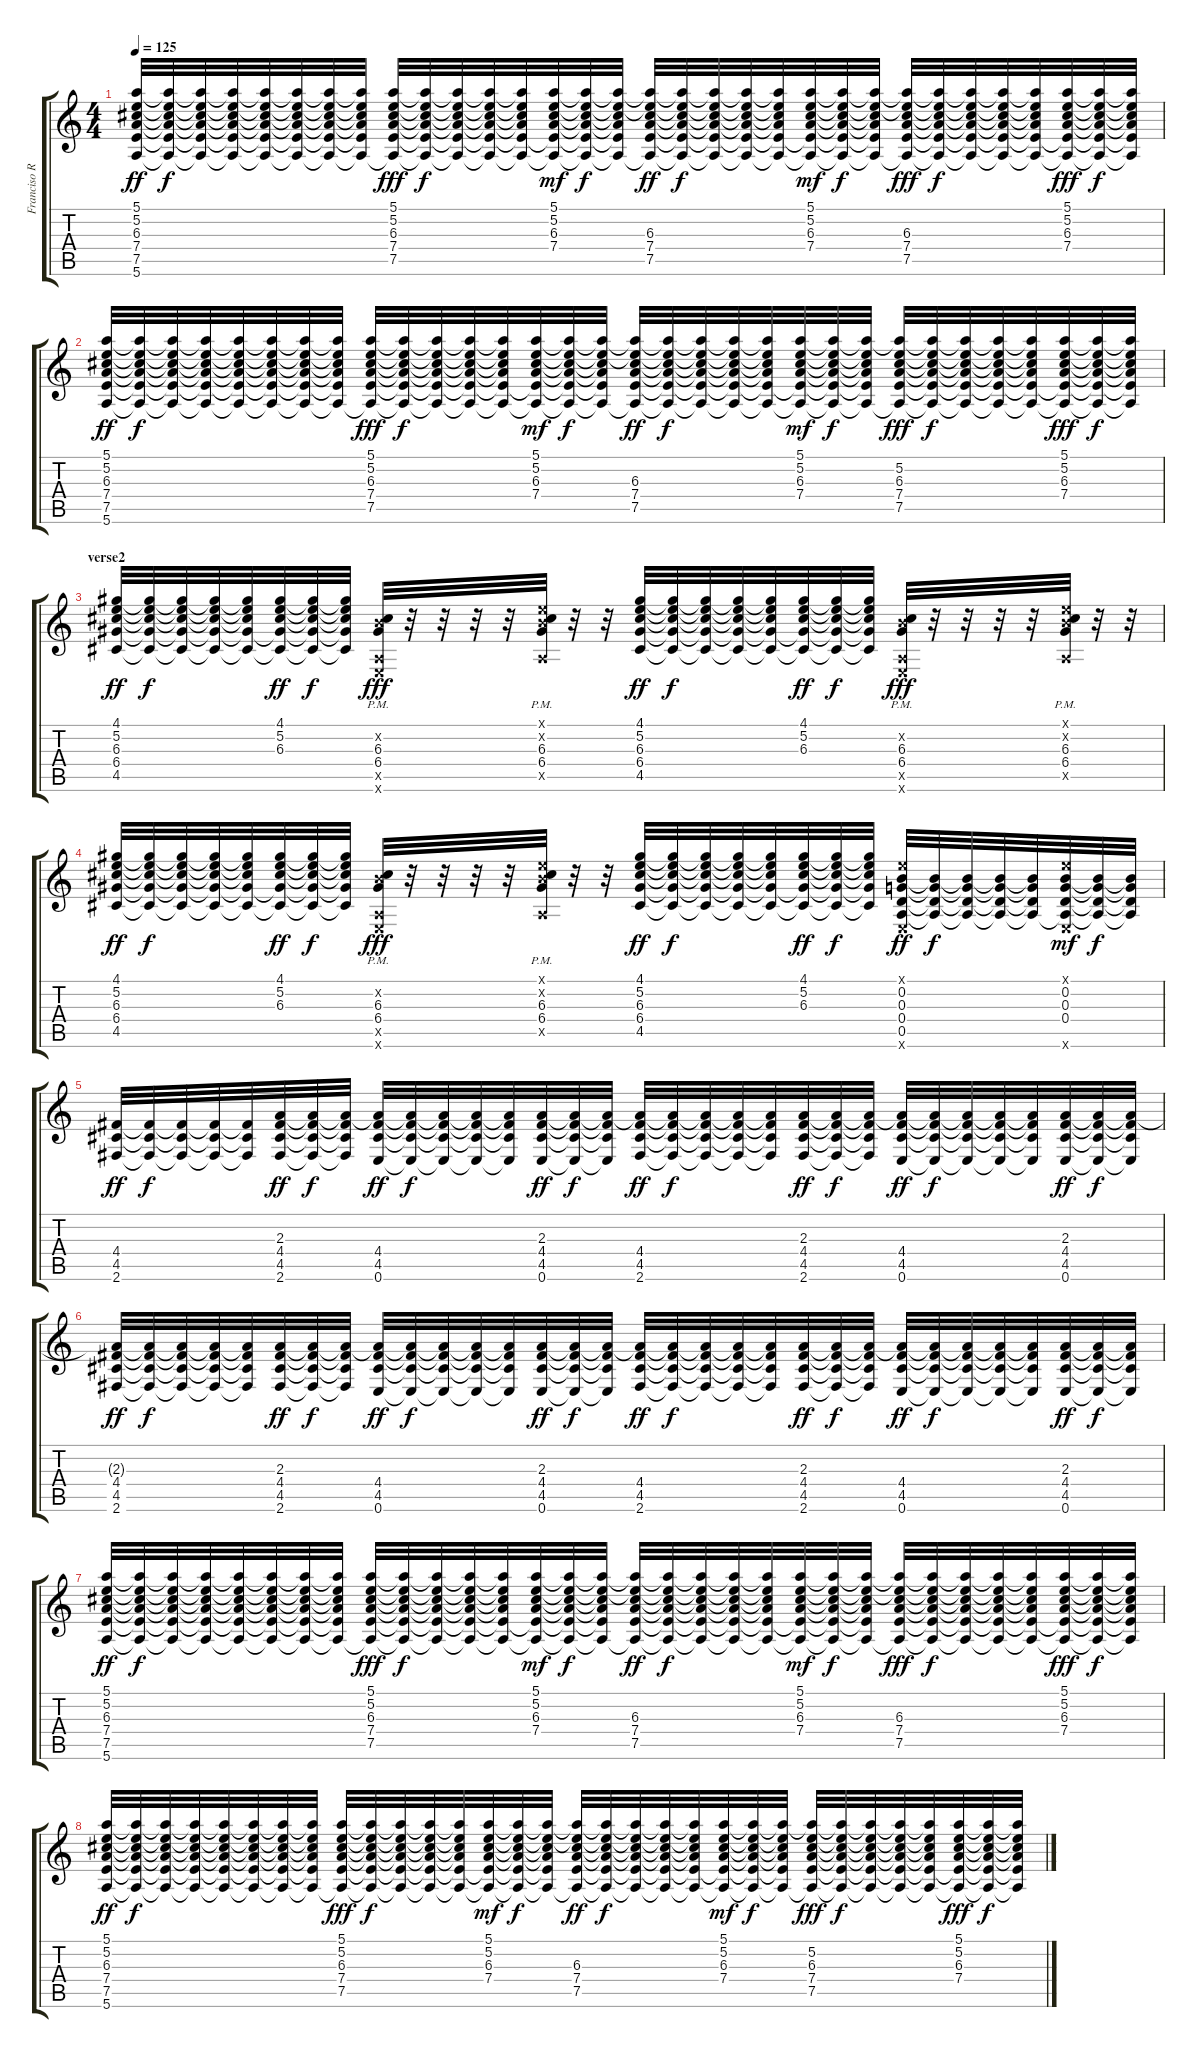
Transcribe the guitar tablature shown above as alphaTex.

\track ("Franciso Risso E mayor" "Franciso R") {instrument distortionguitar}
\staff {score tabs}
\tuning (E4 B3 G3 D3 A2 E2) {hide}
\ts (4 4)
\tempo 125
\clef g2
\ks c
(5.1 5.2 6.3 7.4 7.5 5.6).32{dy ff} (5.1{t} 5.2{t} 6.3{t} 7.4{t} 7.5{t} 5.6{t}).32{dy f} (5.1{t} 5.2{t} 6.3{t} 7.4{t} 7.5{t} 5.6{t}).32 (5.1{t} 5.2{t} 6.3{t} 7.4{t} 7.5{t} 5.6{t}).32 (5.1{t} 5.2{t} 6.3{t} 7.4{t} 7.5{t} 5.6{t}).32 (5.1{t} 5.2{t} 6.3{t} 7.4{t} 7.5{t} 5.6{t}).32 (5.1{t} 5.2{t} 6.3{t} 7.4{t} 7.5{t} 5.6{t}).32 (5.1{t} 5.2{t} 6.3{t} 7.4{t} 7.5{t} 5.6{t}).32 (5.1 5.2 6.3 7.4 7.5 5.6{t}).32{dy fff} (5.1{t} 5.2{t} 6.3{t} 7.4{t} 7.5{t} 5.6{t}).32{dy f} (5.1{t} 5.2{t} 6.3{t} 7.4{t} 7.5{t} 5.6{t}).32 (5.1{t} 5.2{t} 6.3{t} 7.4{t} 7.5{t} 5.6{t}).32 (5.1{t} 5.2{t} 6.3{t} 7.4{t} 7.5{t} 5.6{t}).32 (5.1 5.2 6.3 7.4 7.5{t} 5.6{t}).32{dy mf} (5.1{t} 5.2{t} 6.3{t} 7.4{t} 7.5{t} 5.6{t}).32{dy f} (5.1{t} 5.2{t} 6.3{t} 7.4{t} 7.5{t} 5.6{t}).32 (5.1{t} 5.2{t} 6.3 7.4 7.5 5.6{t}).32{dy ff} (5.1{t} 5.2{t} 6.3{t} 7.4{t} 7.5{t} 5.6{t}).32{dy f} (5.1{t} 5.2{t} 6.3{t} 7.4{t} 7.5{t} 5.6{t}).32 (5.1{t} 5.2{t} 6.3{t} 7.4{t} 7.5{t} 5.6{t}).32 (5.1{t} 5.2{t} 6.3{t} 7.4{t} 7.5{t} 5.6{t}).32 (5.1 5.2 6.3 7.4 7.5{t} 5.6{t}).32{dy mf} (5.1{t} 5.2{t} 6.3{t} 7.4{t} 7.5{t} 5.6{t}).32{dy f} (5.1{t} 5.2{t} 6.3{t} 7.4{t} 7.5{t} 5.6{t}).32 (5.1{t} 5.2{t} 6.3 7.4 7.5 5.6{t}).32{dy fff} (5.1{t} 5.2{t} 6.3{t} 7.4{t} 7.5{t} 5.6{t}).32{dy f} (5.1{t} 5.2{t} 6.3{t} 7.4{t} 7.5{t} 5.6{t}).32 (5.1{t} 5.2{t} 6.3{t} 7.4{t} 7.5{t} 5.6{t}).32 (5.1{t} 5.2{t} 6.3{t} 7.4{t} 7.5{t} 5.6{t}).32 (5.1 5.2 6.3 7.4 7.5{t} 5.6{t}).32{dy fff} (5.1{t} 5.2{t} 6.3{t} 7.4{t} 7.5{t} 5.6{t}).32{dy f} (5.1{t} 5.2{t} 6.3{t} 7.4{t} 7.5{t} 5.6{t}).32 |
(5.1 5.2 6.3 7.4 7.5 5.6).32{dy ff} (5.1{t} 5.2{t} 6.3{t} 7.4{t} 7.5{t} 5.6{t}).32{dy f} (5.1{t} 5.2{t} 6.3{t} 7.4{t} 7.5{t} 5.6{t}).32 (5.1{t} 5.2{t} 6.3{t} 7.4{t} 7.5{t} 5.6{t}).32 (5.1{t} 5.2{t} 6.3{t} 7.4{t} 7.5{t} 5.6{t}).32 (5.1{t} 5.2{t} 6.3{t} 7.4{t} 7.5{t} 5.6{t}).32 (5.1{t} 5.2{t} 6.3{t} 7.4{t} 7.5{t} 5.6{t}).32 (5.1{t} 5.2{t} 6.3{t} 7.4{t} 7.5{t} 5.6{t}).32 (5.1 5.2 6.3 7.4 7.5 5.6{t}).32{dy fff} (5.1{t} 5.2{t} 6.3{t} 7.4{t} 7.5{t} 5.6{t}).32{dy f} (5.1{t} 5.2{t} 6.3{t} 7.4{t} 7.5{t} 5.6{t}).32 (5.1{t} 5.2{t} 6.3{t} 7.4{t} 7.5{t} 5.6{t}).32 (5.1{t} 5.2{t} 6.3{t} 7.4{t} 7.5{t} 5.6{t}).32 (5.1 5.2 6.3 7.4 7.5{t} 5.6{t}).32{dy mf} (5.1{t} 5.2{t} 6.3{t} 7.4{t} 7.5{t} 5.6{t}).32{dy f} (5.1{t} 5.2{t} 6.3{t} 7.4{t} 7.5{t} 5.6{t}).32 (5.1{t} 5.2{t} 6.3 7.4 7.5 5.6{t}).32{dy ff} (5.1{t} 5.2{t} 6.3{t} 7.4{t} 7.5{t} 5.6{t}).32{dy f} (5.1{t} 5.2{t} 6.3{t} 7.4{t} 7.5{t} 5.6{t}).32 (5.1{t} 5.2{t} 6.3{t} 7.4{t} 7.5{t} 5.6{t}).32 (5.1{t} 5.2{t} 6.3{t} 7.4{t} 7.5{t} 5.6{t}).32 (5.1 5.2 6.3 7.4 7.5{t} 5.6{t}).32{dy mf} (5.1{t} 5.2{t} 6.3{t} 7.4{t} 7.5{t} 5.6{t}).32{dy f} (5.1{t} 5.2{t} 6.3{t} 7.4{t} 7.5{t} 5.6{t}).32 (5.1{t} 5.2 6.3 7.4 7.5 5.6{t}).32{dy fff} (5.1{t} 5.2{t} 6.3{t} 7.4{t} 7.5{t} 5.6{t}).32{dy f} (5.1{t} 5.2{t} 6.3{t} 7.4{t} 7.5{t} 5.6{t}).32 (5.1{t} 5.2{t} 6.3{t} 7.4{t} 7.5{t} 5.6{t}).32 (5.1{t} 5.2{t} 6.3{t} 7.4{t} 7.5{t} 5.6{t}).32 (5.1 5.2 6.3 7.4 7.5{t} 5.6{t}).32{dy fff} (5.1{t} 5.2{t} 6.3{t} 7.4{t} 7.5{t} 5.6{t}).32{dy f} (5.1{t} 5.2{t} 6.3{t} 7.4{t} 7.5{t} 5.6{t}).32 |
\section ("" "verse2")
(4.1 5.2 6.3 6.4 4.5).32{dy ff} (4.1{t} 5.2{t} 6.3{t} 6.4{t} 4.5{t}).32{dy f} (4.1{t} 5.2{t} 6.3{t} 6.4{t} 4.5{t}).32 (4.1{t} 5.2{t} 6.3{t} 6.4{t} 4.5{t}).32 (4.1{t} 5.2{t} 6.3{t} 6.4{t} 4.5{t}).32 (4.1 5.2 6.3 6.4{t} 4.5{t}).32{dy ff} (4.1{t} 5.2{t} 6.3{t} 6.4{t} 4.5{t}).32{dy f} (4.1{t} 5.2{t} 6.3{t} 6.4{t} 4.5{t}).32 (0.2{x} 6.3{pm} 6.4{pm} 0.5{x} 0.6{x}).32{dy fff} r.32 r.32 r.32 r.32 (0.1{x} 0.2{x} 6.3{pm} 6.4{pm} 0.5{x}).32 r.32 r.32 (4.1 5.2 6.3 6.4 4.5).32{dy ff} (4.1{t} 5.2{t} 6.3{t} 6.4{t} 4.5{t}).32{dy f} (4.1{t} 5.2{t} 6.3{t} 6.4{t} 4.5{t}).32 (4.1{t} 5.2{t} 6.3{t} 6.4{t} 4.5{t}).32 (4.1{t} 5.2{t} 6.3{t} 6.4{t} 4.5{t}).32 (4.1 5.2 6.3 6.4{t} 4.5{t}).32{dy ff} (4.1{t} 5.2{t} 6.3{t} 6.4{t} 4.5{t}).32{dy f} (4.1{t} 5.2{t} 6.3{t} 6.4{t} 4.5{t}).32 (0.2{x} 6.3{pm} 6.4{pm} 0.5{x} 0.6{x}).32{dy fff} r.32 r.32 r.32 r.32 (0.1{x} 0.2{x} 6.3{pm} 6.4{pm} 0.5{x}).32 r.32 r.32 |
(4.1 5.2 6.3 6.4 4.5).32{dy ff} (4.1{t} 5.2{t} 6.3{t} 6.4{t} 4.5{t}).32{dy f} (4.1{t} 5.2{t} 6.3{t} 6.4{t} 4.5{t}).32 (4.1{t} 5.2{t} 6.3{t} 6.4{t} 4.5{t}).32 (4.1{t} 5.2{t} 6.3{t} 6.4{t} 4.5{t}).32 (4.1 5.2 6.3 6.4{t} 4.5{t}).32{dy ff} (4.1{t} 5.2{t} 6.3{t} 6.4{t} 4.5{t}).32{dy f} (4.1{t} 5.2{t} 6.3{t} 6.4{t} 4.5{t}).32 (0.2{x} 6.3{pm} 6.4{pm} 0.5{x} 0.6{x}).32{dy fff} r.32 r.32 r.32 r.32 (0.1{x} 0.2{x} 6.3{pm} 6.4{pm} 0.5{x}).32 r.32 r.32 (4.1 5.2 6.3 6.4 4.5).32{dy ff} (4.1{t} 5.2{t} 6.3{t} 6.4{t} 4.5{t}).32{dy f} (4.1{t} 5.2{t} 6.3{t} 6.4{t} 4.5{t}).32 (4.1{t} 5.2{t} 6.3{t} 6.4{t} 4.5{t}).32 (4.1{t} 5.2{t} 6.3{t} 6.4{t} 4.5{t}).32 (4.1 5.2 6.3 6.4{t} 4.5{t}).32{dy ff} (4.1{t} 5.2{t} 6.3{t} 6.4{t} 4.5{t}).32{dy f} (4.1{t} 5.2{t} 6.3{t} 6.4{t} 4.5{t}).32 (0.1{x} 0.2 0.3 0.4 0.5 0.6{x}).32{dy ff} (0.2{t} 0.3{t} 0.4{t} 0.5{t}).32{dy f} (0.2{t} 0.3{t} 0.4{t} 0.5{t}).32 (0.2{t} 0.3{t} 0.4{t} 0.5{t}).32 (0.2{t} 0.3{t} 0.4{t} 0.5{t}).32 (0.1{x} 0.2 0.3 0.4 0.5{t} 0.6{x}).32{dy mf} (0.2{t} 0.3{t} 0.4{t} 0.5{t}).32{dy f} (0.2{t} 0.3{t} 0.4{t} 0.5{t}).32 |
(4.4 4.5 2.6).32{dy ff} (4.4{t} 4.5{t} 2.6{t}).32{dy f} (4.4{t} 4.5{t} 2.6{t}).32 (4.4{t} 4.5{t} 2.6{t}).32 (4.4{t} 4.5{t} 2.6{t}).32 (2.3 4.4 4.5 2.6).32{dy ff} (2.3{t} 4.4{t} 4.5{t} 2.6{t}).32{dy f} (2.3{t} 4.4{t} 4.5{t} 2.6{t}).32 (2.3{t} 4.4 4.5 0.6).32{dy ff} (2.3{t} 4.4{t} 4.5{t} 0.6{t}).32{dy f} (2.3{t} 4.4{t} 4.5{t} 0.6{t}).32 (2.3{t} 4.4{t} 4.5{t} 0.6{t}).32 (2.3{t} 4.4{t} 4.5{t} 0.6{t}).32 (2.3 4.4 4.5 0.6).32{dy ff} (2.3{t} 4.4{t} 4.5{t} 0.6{t}).32{dy f} (2.3{t} 4.4{t} 4.5{t} 0.6{t}).32 (2.3{t} 4.4 4.5 2.6).32{dy ff} (2.3{t} 4.4{t} 4.5{t} 2.6{t}).32{dy f} (2.3{t} 4.4{t} 4.5{t} 2.6{t}).32 (2.3{t} 4.4{t} 4.5{t} 2.6{t}).32 (2.3{t} 4.4{t} 4.5{t} 2.6{t}).32 (2.3 4.4 4.5 2.6).32{dy ff} (2.3{t} 4.4{t} 4.5{t} 2.6{t}).32{dy f} (2.3{t} 4.4{t} 4.5{t} 2.6{t}).32 (2.3{t} 4.4 4.5 0.6).32{dy ff} (2.3{t} 4.4{t} 4.5{t} 0.6{t}).32{dy f} (2.3{t} 4.4{t} 4.5{t} 0.6{t}).32 (2.3{t} 4.4{t} 4.5{t} 0.6{t}).32 (2.3{t} 4.4{t} 4.5{t} 0.6{t}).32 (2.3 4.4 4.5 0.6).32{dy ff} (2.3{t} 4.4{t} 4.5{t} 0.6{t}).32{dy f} (2.3{t} 4.4{t} 4.5{t} 0.6{t}).32 |
(2.3{t} 4.4 4.5 2.6).32{dy ff} (2.3{t} 4.4{t} 4.5{t} 2.6{t}).32{dy f} (2.3{t} 4.4{t} 4.5{t} 2.6{t}).32 (2.3{t} 4.4{t} 4.5{t} 2.6{t}).32 (2.3{t} 4.4{t} 4.5{t} 2.6{t}).32 (2.3 4.4 4.5 2.6).32{dy ff} (2.3{t} 4.4{t} 4.5{t} 2.6{t}).32{dy f} (2.3{t} 4.4{t} 4.5{t} 2.6{t}).32 (2.3{t} 4.4 4.5 0.6).32{dy ff} (2.3{t} 4.4{t} 4.5{t} 0.6{t}).32{dy f} (2.3{t} 4.4{t} 4.5{t} 0.6{t}).32 (2.3{t} 4.4{t} 4.5{t} 0.6{t}).32 (2.3{t} 4.4{t} 4.5{t} 0.6{t}).32 (2.3 4.4 4.5 0.6).32{dy ff} (2.3{t} 4.4{t} 4.5{t} 0.6{t}).32{dy f} (2.3{t} 4.4{t} 4.5{t} 0.6{t}).32 (2.3{t} 4.4 4.5 2.6).32{dy ff} (2.3{t} 4.4{t} 4.5{t} 2.6{t}).32{dy f} (2.3{t} 4.4{t} 4.5{t} 2.6{t}).32 (2.3{t} 4.4{t} 4.5{t} 2.6{t}).32 (2.3{t} 4.4{t} 4.5{t} 2.6{t}).32 (2.3 4.4 4.5 2.6).32{dy ff} (2.3{t} 4.4{t} 4.5{t} 2.6{t}).32{dy f} (2.3{t} 4.4{t} 4.5{t} 2.6{t}).32 (2.3{t} 4.4 4.5 0.6).32{dy ff} (2.3{t} 4.4{t} 4.5{t} 0.6{t}).32{dy f} (2.3{t} 4.4{t} 4.5{t} 0.6{t}).32 (2.3{t} 4.4{t} 4.5{t} 0.6{t}).32 (2.3{t} 4.4{t} 4.5{t} 0.6{t}).32 (2.3 4.4 4.5 0.6).32{dy ff} (2.3{t} 4.4{t} 4.5{t} 0.6{t}).32{dy f} (2.3{t} 4.4{t} 4.5{t} 0.6{t}).32 |
(5.1 5.2 6.3 7.4 7.5 5.6).32{dy ff} (5.1{t} 5.2{t} 6.3{t} 7.4{t} 7.5{t} 5.6{t}).32{dy f} (5.1{t} 5.2{t} 6.3{t} 7.4{t} 7.5{t} 5.6{t}).32 (5.1{t} 5.2{t} 6.3{t} 7.4{t} 7.5{t} 5.6{t}).32 (5.1{t} 5.2{t} 6.3{t} 7.4{t} 7.5{t} 5.6{t}).32 (5.1{t} 5.2{t} 6.3{t} 7.4{t} 7.5{t} 5.6{t}).32 (5.1{t} 5.2{t} 6.3{t} 7.4{t} 7.5{t} 5.6{t}).32 (5.1{t} 5.2{t} 6.3{t} 7.4{t} 7.5{t} 5.6{t}).32 (5.1 5.2 6.3 7.4 7.5 5.6{t}).32{dy fff} (5.1{t} 5.2{t} 6.3{t} 7.4{t} 7.5{t} 5.6{t}).32{dy f} (5.1{t} 5.2{t} 6.3{t} 7.4{t} 7.5{t} 5.6{t}).32 (5.1{t} 5.2{t} 6.3{t} 7.4{t} 7.5{t} 5.6{t}).32 (5.1{t} 5.2{t} 6.3{t} 7.4{t} 7.5{t} 5.6{t}).32 (5.1 5.2 6.3 7.4 7.5{t} 5.6{t}).32{dy mf} (5.1{t} 5.2{t} 6.3{t} 7.4{t} 7.5{t} 5.6{t}).32{dy f} (5.1{t} 5.2{t} 6.3{t} 7.4{t} 7.5{t} 5.6{t}).32 (5.1{t} 5.2{t} 6.3 7.4 7.5 5.6{t}).32{dy ff} (5.1{t} 5.2{t} 6.3{t} 7.4{t} 7.5{t} 5.6{t}).32{dy f} (5.1{t} 5.2{t} 6.3{t} 7.4{t} 7.5{t} 5.6{t}).32 (5.1{t} 5.2{t} 6.3{t} 7.4{t} 7.5{t} 5.6{t}).32 (5.1{t} 5.2{t} 6.3{t} 7.4{t} 7.5{t} 5.6{t}).32 (5.1 5.2 6.3 7.4 7.5{t} 5.6{t}).32{dy mf} (5.1{t} 5.2{t} 6.3{t} 7.4{t} 7.5{t} 5.6{t}).32{dy f} (5.1{t} 5.2{t} 6.3{t} 7.4{t} 7.5{t} 5.6{t}).32 (5.1{t} 5.2{t} 6.3 7.4 7.5 5.6{t}).32{dy fff} (5.1{t} 5.2{t} 6.3{t} 7.4{t} 7.5{t} 5.6{t}).32{dy f} (5.1{t} 5.2{t} 6.3{t} 7.4{t} 7.5{t} 5.6{t}).32 (5.1{t} 5.2{t} 6.3{t} 7.4{t} 7.5{t} 5.6{t}).32 (5.1{t} 5.2{t} 6.3{t} 7.4{t} 7.5{t} 5.6{t}).32 (5.1 5.2 6.3 7.4 7.5{t} 5.6{t}).32{dy fff} (5.1{t} 5.2{t} 6.3{t} 7.4{t} 7.5{t} 5.6{t}).32{dy f} (5.1{t} 5.2{t} 6.3{t} 7.4{t} 7.5{t} 5.6{t}).32 |
(5.1 5.2 6.3 7.4 7.5 5.6).32{dy ff} (5.1{t} 5.2{t} 6.3{t} 7.4{t} 7.5{t} 5.6{t}).32{dy f} (5.1{t} 5.2{t} 6.3{t} 7.4{t} 7.5{t} 5.6{t}).32 (5.1{t} 5.2{t} 6.3{t} 7.4{t} 7.5{t} 5.6{t}).32 (5.1{t} 5.2{t} 6.3{t} 7.4{t} 7.5{t} 5.6{t}).32 (5.1{t} 5.2{t} 6.3{t} 7.4{t} 7.5{t} 5.6{t}).32 (5.1{t} 5.2{t} 6.3{t} 7.4{t} 7.5{t} 5.6{t}).32 (5.1{t} 5.2{t} 6.3{t} 7.4{t} 7.5{t} 5.6{t}).32 (5.1 5.2 6.3 7.4 7.5 5.6{t}).32{dy fff} (5.1{t} 5.2{t} 6.3{t} 7.4{t} 7.5{t} 5.6{t}).32{dy f} (5.1{t} 5.2{t} 6.3{t} 7.4{t} 7.5{t} 5.6{t}).32 (5.1{t} 5.2{t} 6.3{t} 7.4{t} 7.5{t} 5.6{t}).32 (5.1{t} 5.2{t} 6.3{t} 7.4{t} 7.5{t} 5.6{t}).32 (5.1 5.2 6.3 7.4 7.5{t} 5.6{t}).32{dy mf} (5.1{t} 5.2{t} 6.3{t} 7.4{t} 7.5{t} 5.6{t}).32{dy f} (5.1{t} 5.2{t} 6.3{t} 7.4{t} 7.5{t} 5.6{t}).32 (5.1{t} 5.2{t} 6.3 7.4 7.5 5.6{t}).32{dy ff} (5.1{t} 5.2{t} 6.3{t} 7.4{t} 7.5{t} 5.6{t}).32{dy f} (5.1{t} 5.2{t} 6.3{t} 7.4{t} 7.5{t} 5.6{t}).32 (5.1{t} 5.2{t} 6.3{t} 7.4{t} 7.5{t} 5.6{t}).32 (5.1{t} 5.2{t} 6.3{t} 7.4{t} 7.5{t} 5.6{t}).32 (5.1 5.2 6.3 7.4 7.5{t} 5.6{t}).32{dy mf} (5.1{t} 5.2{t} 6.3{t} 7.4{t} 7.5{t} 5.6{t}).32{dy f} (5.1{t} 5.2{t} 6.3{t} 7.4{t} 7.5{t} 5.6{t}).32 (5.1{t} 5.2 6.3 7.4 7.5 5.6{t}).32{dy fff} (5.1{t} 5.2{t} 6.3{t} 7.4{t} 7.5{t} 5.6{t}).32{dy f} (5.1{t} 5.2{t} 6.3{t} 7.4{t} 7.5{t} 5.6{t}).32 (5.1{t} 5.2{t} 6.3{t} 7.4{t} 7.5{t} 5.6{t}).32 (5.1{t} 5.2{t} 6.3{t} 7.4{t} 7.5{t} 5.6{t}).32 (5.1 5.2 6.3 7.4 7.5{t} 5.6{t}).32{dy fff} (5.1{t} 5.2{t} 6.3{t} 7.4{t} 7.5{t} 5.6{t}).32{dy f} (5.1{t} 5.2{t} 6.3{t} 7.4{t} 7.5{t} 5.6{t}).32
